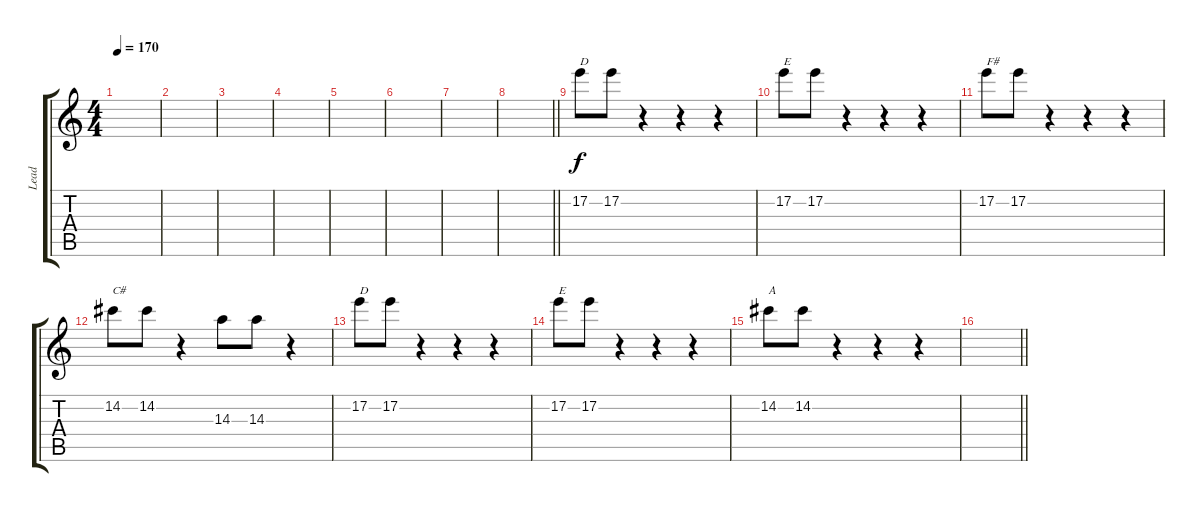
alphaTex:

\track ("Lead" "Lead") {instrument overdrivenguitar}
\staff {score tabs}
\tuning (E4 B3 G3 D3 A2 E2) {hide}
\ts (4 4)
\tempo 170
\clef g2
\ks c
|
|
|
|
|
|
|
\barLineRight lightlight
|
17.2.8{txt "D"} 17.2.8 r.4 r.4 r.4 |
17.2.8{txt "E"} 17.2.8 r.4 r.4 r.4 |
17.2.8{txt "F#"} 17.2.8 r.4 r.4 r.4 |
14.2.8{txt "C#"} 14.2.8 r.4 14.3.8 14.3.8 r.4 |
17.2.8{txt "D"} 17.2.8 r.4 r.4 r.4 |
17.2.8{txt "E"} 17.2.8 r.4 r.4 r.4 |
14.2.8{txt "A"} 14.2.8 r.4 r.4 r.4 |
\barLineRight lightlight
